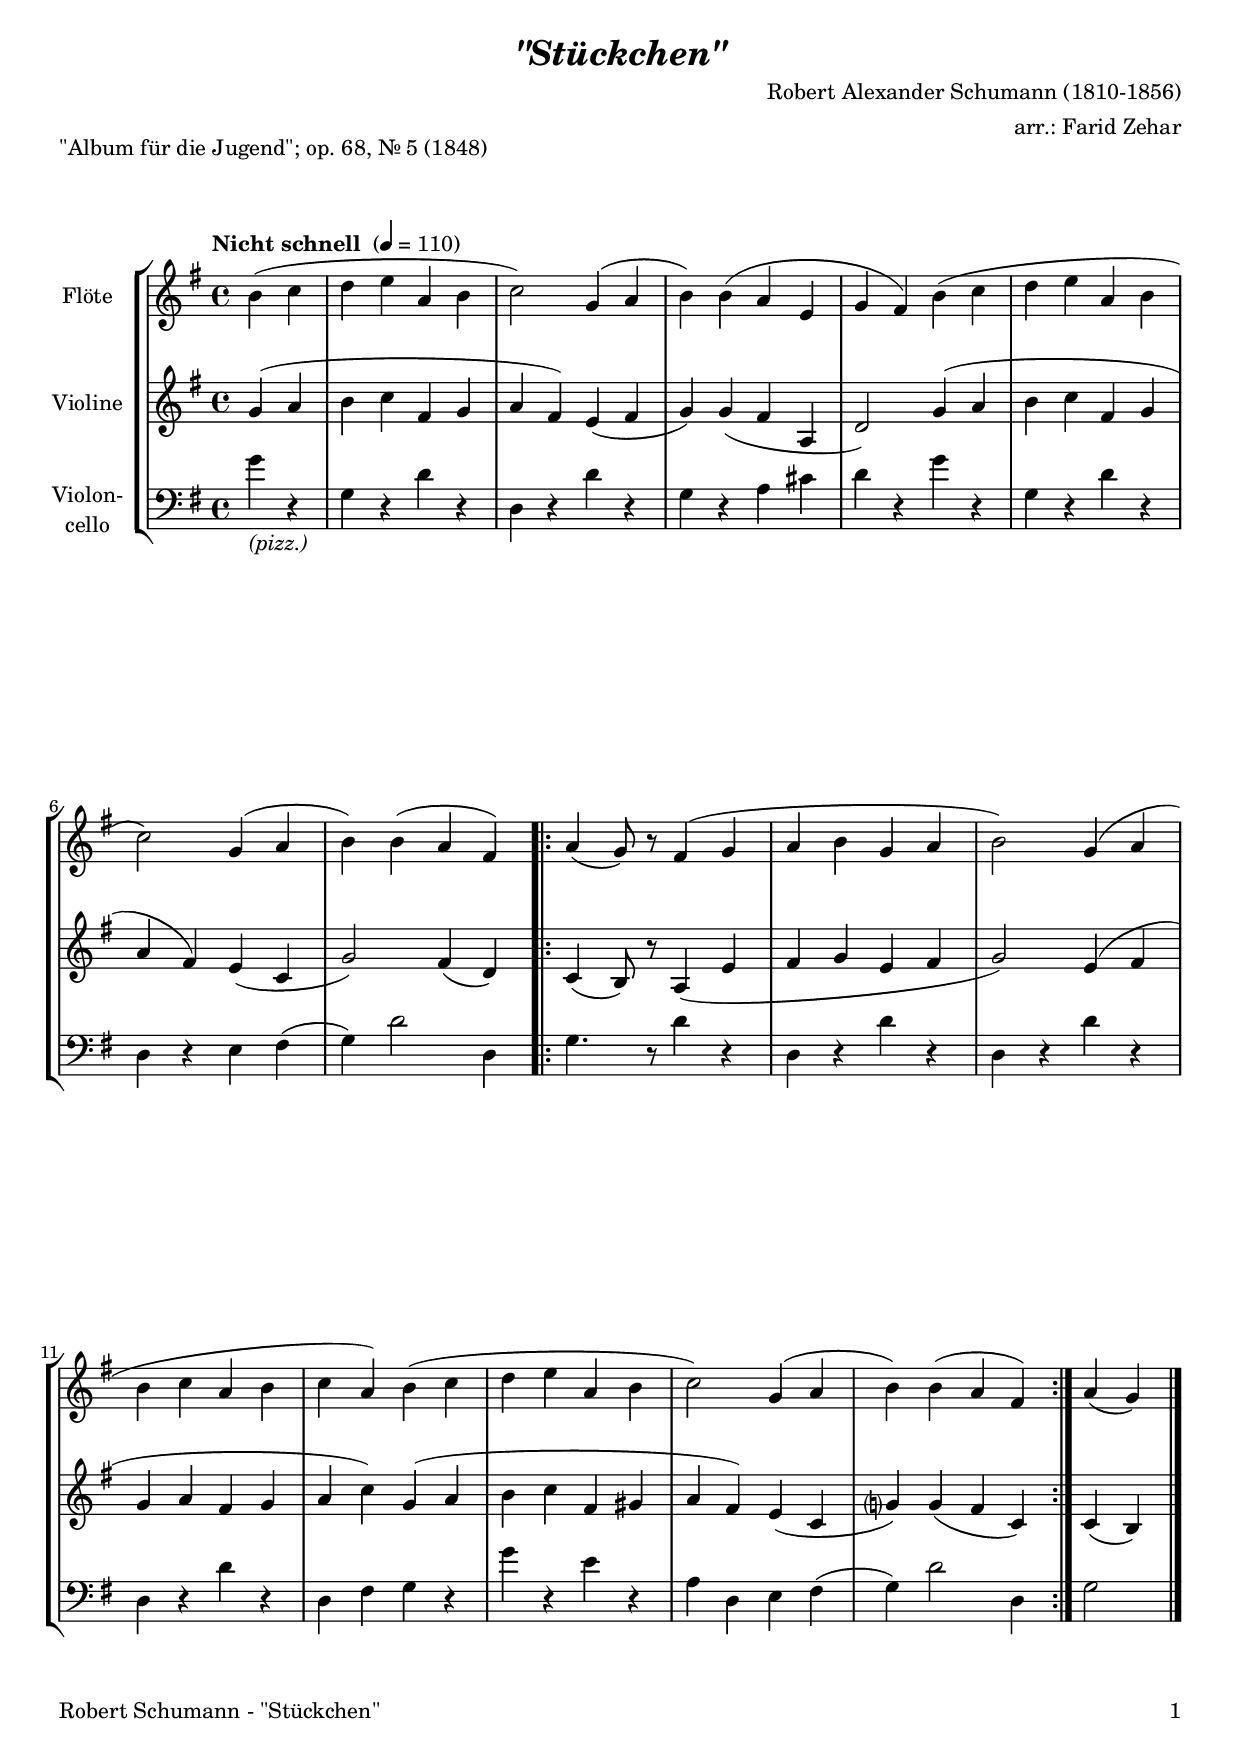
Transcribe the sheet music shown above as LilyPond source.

\version "2.24.4"
\include "deutsch.ly"

#(set-global-staff-size 19)

\header {
  title     = \markup \bold \italic "\"Stückchen\""
  composer  = "Robert Alexander Schumann (1810-1856)"
  arranger  = "arr.: Farid Zehar"
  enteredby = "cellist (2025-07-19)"
  piece     = "\"Album für die Jugend\"; op. 68, Nr. 5 (1848)"
}

voiceconsts = {
  \key g \major
  \time 4/4
  \clef "treble"
%  \numericTimeSignature
  \compressEmptyMeasures
  % Set default beaming for all staves
%  \set Timing.beamExceptions = #'()
%  \set Timing.baseMoment     = #(ly:make-moment 1 4)
%  \set Timing.beatStructure  = #'(1 1 1)
  \tempo "Nicht schnell " 4=110
}

mifl = "flute"
mist = "string ensemble 1"
mivl = "violin"
mivc = "cello"
mipz = "pizzicato strings"

pizz = \markup \italic "(pizz.)"
rall = \mark \markup \box \italic "rall."

va = \relative c'' {
  \voiceconsts

  \partial 2 h4( c
  d e a, h
  c2) g4( a
  h) h( a e
  g fis) h( c
  d e a, h

  c2) g4( a
  h) h( a fis)
  \repeat volta 2 {
    a( g8) r fis4( g
    a h g a
    h2) g4( a

    h c a h
    c a) h( c
    d e a, h
    c2) g4( a
    h) h( a fis)
  }
  \partial 2 a( g) \bar "|."
}

vb = \relative c'' {
  \voiceconsts

  \partial 2 g4( a
  h c fis, g
  a fis) e( fis
  g) g( fis a,
  d2) g4( a
  h c fis, g

  a fis) e( c
  g'2) fis4( d)
  \repeat volta 2 {
    c( h8) r a4( e'
    fis g e fis
    g2) e4( fis

    g a fis g
    a c) g( a
    h c fis, gis
    a fis) e( c
    g'?) g( fis c)
  }
  \partial 2 c( h) \bar "|."
}

vc = \relative c'' {
  \voiceconsts
  \clef "bass"
  
  \partial 2 g4_\pizz r
  g, r d' r
  d, r d' r
  g, r a cis
  d r g r
  g, r d' r

  d, r e fis(
  g) d'2 d,4
  \repeat volta 2 {
    g4. r8 d'4 r
    d, r d' r
    d, r d' r

    d, r d' r
    d, fis g r
    g' r e r
    a, d, e fis(
    g) d'2 d,4
  }
  \partial 2 g2 \bar "|."
}


music = \new StaffGroup <<
      \new Staff {
	\set Staff.midiInstrument = \mifl
	\set Staff.instrumentName = \markup \center-column { "Flöte" }
	\transpose g g { \va }
      }

      \new Staff {
	\set Staff.midiInstrument = \mivl
	\set Staff.instrumentName = \markup \center-column { "Violine" }
	\transpose g g { \vb }
      }

      \new Staff {
	\set Staff.midiInstrument = \mipz
	\set Staff.instrumentName = \markup \center-column { "Violon-" "cello" }
	\transpose g g { \vc }
      }
>>

\book {
   \paper {
    print-page-number = ##t
    print-first-page-number = ##t
    ragged-last-bottom = ##f
    oddHeaderMarkup = \markup \null
    evenHeaderMarkup = \markup \null
    oddFooterMarkup = \markup {
      \fill-line {
        \if \should-print-page-number
        "Robert Schumann - \"Stückchen\"" \fromproperty #'page:page-number-string
      }
    }
    evenFooterMarkup = \oddFooterMarkup
  } \score {
    \music
    \layout {}
  }

  \score {
    \unfoldRepeats \music

    \midi {
      \context {
        \Score
      }
    }
  }
}